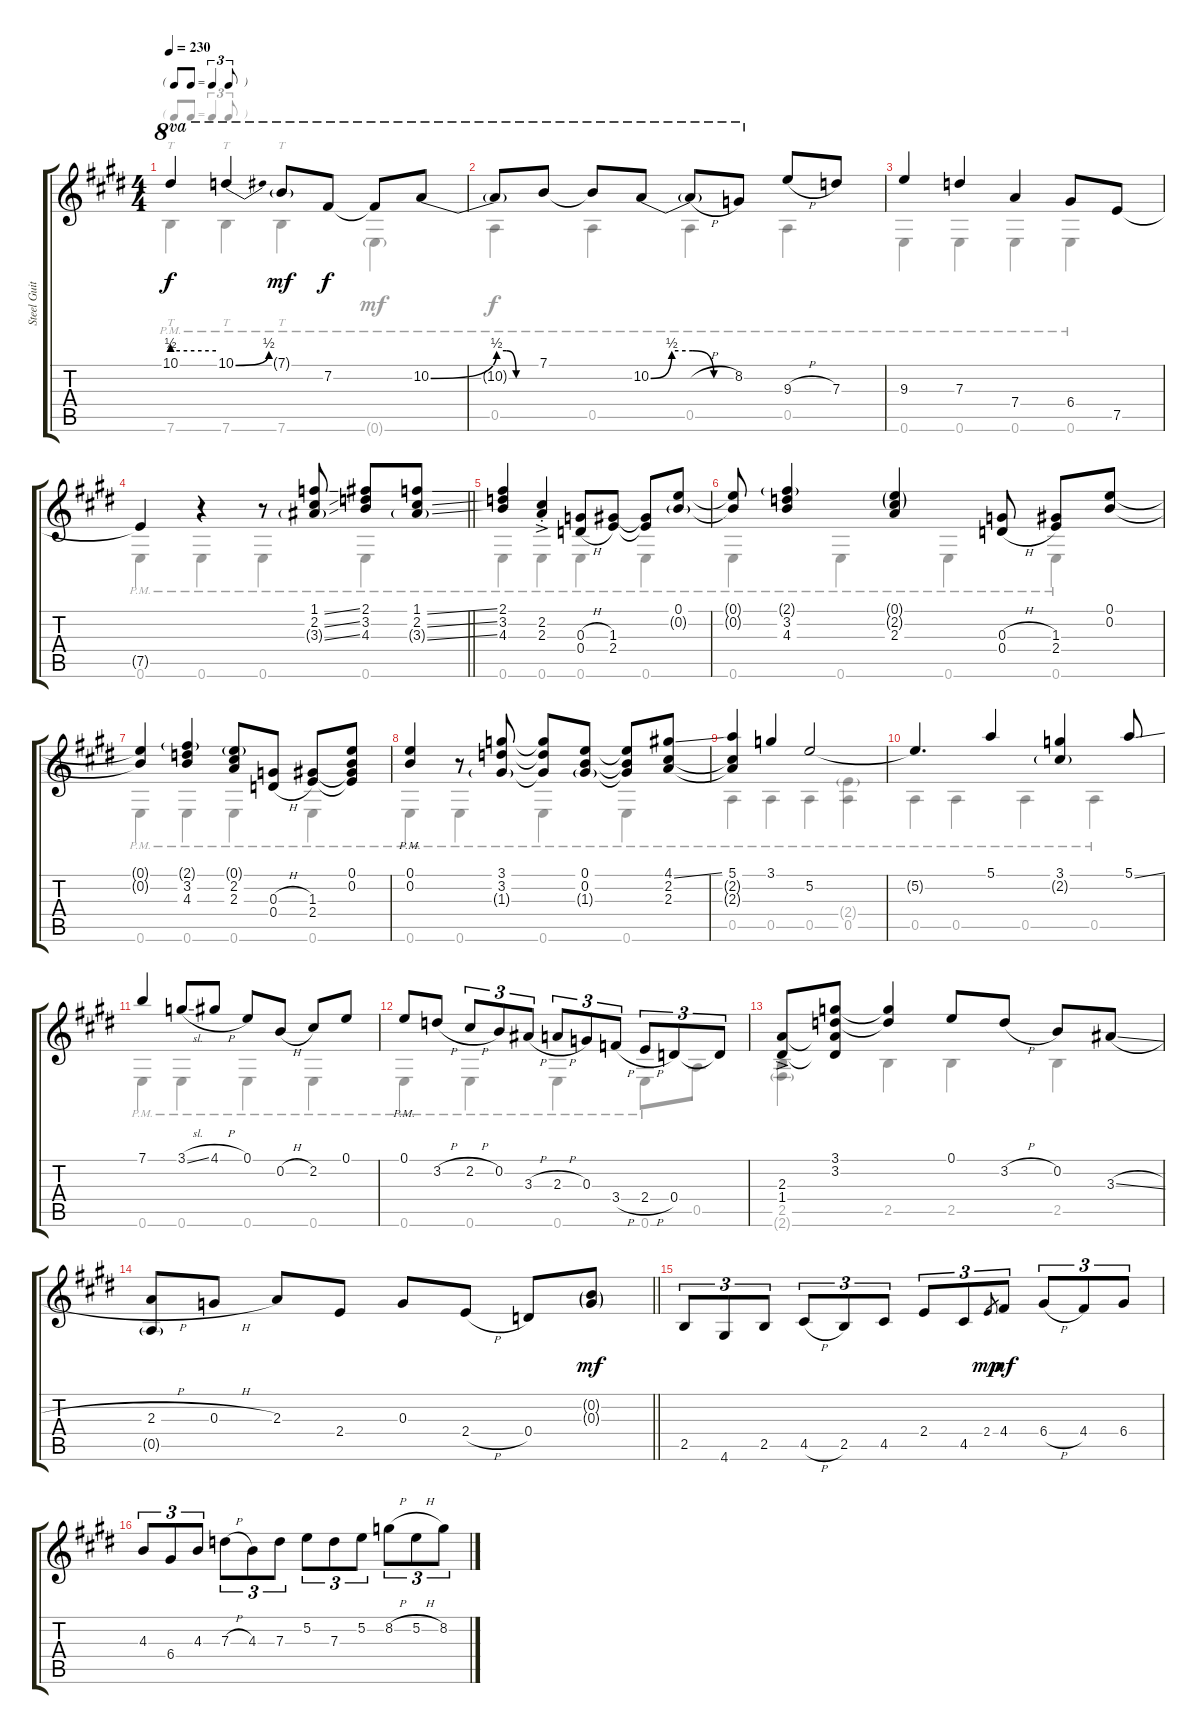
\track ("Steel Guitar" "Steel Guit") {instrument acousticguitarsteel}
\staff {score tabs}
\tuning (E4 B3 G3 D3 A2 E2) {hide}
\voice
\ts (4 4)
\tf triplet8th
\tempo 230
\clef g2
\ks e
10.1{be (hold 0 2 60 2) t}.4{ot 8va dy f} 10.1{be (bend 0 0 60 2)}.4{ot 8va} 7.1{g}.8{ot 8va dy mf} 7.2.8{ot 8va dy f} 7.2{t}.8{ot 8va} 10.2{be (bend 0 0 60 2)}.8{ot 8va} |
10.2{be (custom 0 2 15 2 30 0 60 0) t}.8{ot 8va} 7.1.8{ot 8va} 7.1{t}.8{ot 8va} 10.2{be (custom 0 0 15 2 30 2 45 0 60 0)}.8{ot 8va} 10.2{h t}.8{ot 8va} 8.2.8{ot 8va} 9.3{h}.8 7.3.8 |
9.3.4 7.3.4 7.4.4 6.4.8 7.5.8 |
\barLineRight lightlight
7.5{t}.4 r.4 r.8 (1.1{ss} 2.2{ss} 3.3{ss g}).8 (2.1 3.2 4.3).8 (1.1{ss} 2.2{ss} 3.3{ss g}).8 |
(2.1 3.2 4.3).4 (2.2{ac st} 2.3{ac st}).4 (0.3{h} 0.4{h}).8 (1.3 2.4).8 (1.3{t} 2.4{t}).8 (0.1 0.2{g}).8 |
(0.1{t} 0.2{t}).8 (2.1{g} 3.2 4.3).4 (0.1{g} 2.2{g} 2.3).4 (0.3{h} 0.4{h}).8 (1.3 2.4).8 (0.1 0.2).8 |
(0.1{t} 0.2{t}).4 (2.1{g} 3.2 4.3).4 (0.1{g} 2.2 2.3).8 (0.3{h} 0.4{h}).8 (1.3 2.4).8 (0.1 0.2 1.3{t} 2.4{t}).8 |
(0.1{pm} 0.2{pm}).4 r.8 (3.1 3.2 1.3{g}).8 (3.1{t} 3.2{t} 1.3{t}).8 (0.1 0.2 1.3{g}).8 (0.1{t} 0.2{t} 1.3{t}).8 (4.1{ss} 2.2 2.3).8 |
(5.1 2.2{t} 2.3{t}).4 3.1.4 5.2.2 |
5.2{t}.4{d} 5.1.4 (3.1 2.2{g}).4 5.1{ss}.8 |
7.1.4 3.1{sl}.8 4.1{h}.8 0.1.8 0.2{h}.8 2.2.8 0.1.8 |
0.1{pm}.8 3.2{h}.8 2.2{h}.8{tu (3 2)} 0.2.8{tu (3 2)} 3.3{h}.8{tu (3 2)} 2.3{h}.8{tu (3 2)} 0.3.8{tu (3 2)} 3.4{h}.8{tu (3 2)} 2.4{h}.8{tu (3 2)} 0.4.8{tu (3 2)} 0.4{t}.8{tu (3 2)} |
(2.3{ac} 1.4{ac}).8 (3.1 3.2 2.3{t} 1.4{t}).8 (3.1{t} 3.2{t}).4 0.1.8 3.2{h}.8 0.2.8 3.3{sl}.8 |
\barLineRight lightlight
(2.3{h} 0.5{g}).8 0.3{h}.8 2.3.8 2.4.8 0.3.8 2.4{h}.8 0.4.8 (0.2{g} 0.3{g}).8{dy mf} |
2.5.8{tu (3 2)} 4.6.8{tu (3 2)} 2.5.8{tu (3 2)} 4.5{h}.8{tu (3 2)} 2.5.8{tu (3 2)} 4.5.8{tu (3 2)} 2.4.8{tu (3 2)} 4.5.8{tu (3 2)} 2.4.8{gr dy mp} 4.4.8{tu (3 2) dy mf} 6.4{h}.8{tu (3 2)} 4.4.8{tu (3 2)} 6.4.8{tu (3 2)} |
4.3.8{tu (3 2)} 6.4.8{tu (3 2)} 4.3.8{tu (3 2)} 7.3{h}.8{tu (3 2)} 4.3.8{tu (3 2)} 7.3.8{tu (3 2)} 5.2.8{tu (3 2)} 7.3.8{tu (3 2)} 5.2.8{tu (3 2)} 8.2{h}.8{tu (3 2)} 5.2{h}.8{tu (3 2)} 8.2.8{tu (3 2)}
\voice
\clef g2
\ottava regular
\simile none
\ks e
7.6{pm}.4{tt dy f} 7.6{pm}.4{tt} 7.6{pm}.4{tt} 0.6{g pm}.4{dy mf} |
0.5{pm}.4{dy f} 0.5{pm}.4 0.5{pm}.4 0.5{pm}.4 |
0.6{pm}.4 0.6{pm}.4 0.6{pm}.4 0.6{pm}.4 |
\barLineRight lightlight
0.6{pm}.4 0.6{pm}.4 0.6{pm}.4 0.6{pm}.4 |
0.6{pm}.4 0.6{pm}.4 0.6{pm}.4 0.6{pm}.4 |
0.6{pm}.4 0.6{pm}.4 0.6{pm}.4 0.6{pm}.4 |
0.6{pm}.4 0.6{pm}.4 0.6{pm}.4 0.6{pm}.4 |
0.6{pm}.4 0.6{pm}.4 0.6{pm}.4 0.6{pm}.4 |
0.5{pm}.4 0.5{pm}.4 0.5{pm}.4 (2.4{g pm} 0.5{pm}).4 |
0.5{pm}.4 0.5{pm}.4 0.5{pm}.4 0.5{pm}.4 |
0.6{pm}.4 0.6{pm}.4 0.6{pm}.4 0.6{pm}.4 |
0.6{pm}.4 0.6{pm}.4 0.6{pm}.4 0.6{pm}.8 0.5.8 |
(2.5 2.6{g}).4 2.5.4 2.5.4 2.5.4 |
\barLineRight lightlight
|
|
